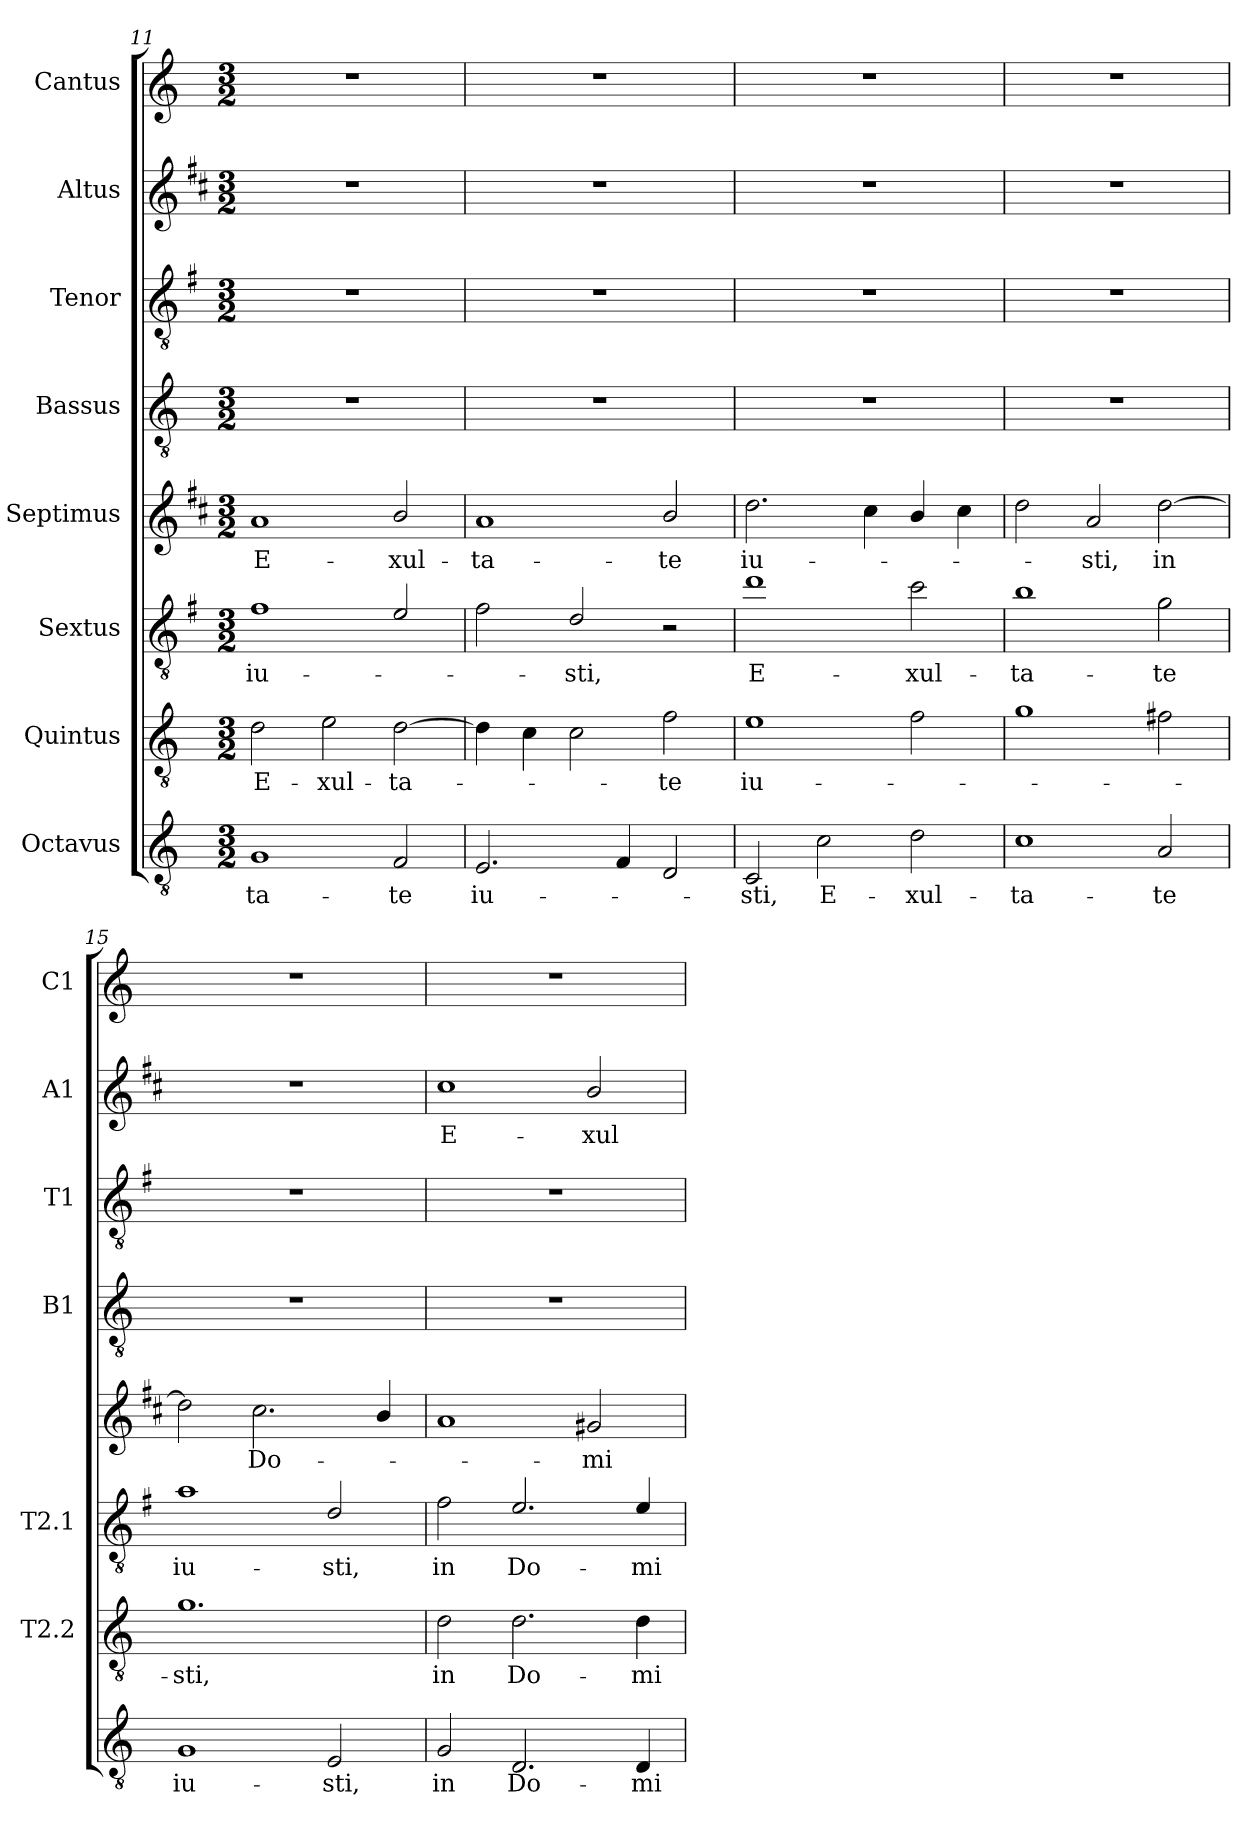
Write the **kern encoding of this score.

**kern	**text	**kern	**text	**kern	**text	**kern	**text	**kern	**kern	**kern	**text	**kern
*part8	*part8	*part7	*part7	*part6	*part6	*part5	*part5	*part4	*part3	*part2	*part2	*part1
*staff8	*staff8	*staff7	*staff7	*staff6	*staff6	*staff5	*staff5	*staff4	*staff3	*staff2	*staff2	*staff1
*I"Octavus	*	*I"Quintus	*	*I"Sextus	*	*I"Septimus	*	*I"Bassus	*I"Tenor	*I"Altus	*	*I"Cantus
*	*	*I'T2.2	*	*I'T2.1	*	*	*	*I'B1	*I'T1	*I'A1	*	*I'C1
!!LO:LB:g=z
*clefGv2	*	*clefGv2	*	*clefGv2	*	*clefG2	*	*clefGv2	*clefGv2	*clefG2	*	*clefG2
*	*	*	*	*ITrd4c7	*	*ITrd1c2	*	*	*ITrd4c7	*ITrd1c2	*	*
*k[]	*	*k[]	*	*k[]	*	*k[]	*	*k[]	*k[]	*k[]	*	*k[]
*C:	*	*C:	*	*C:	*	*C:	*	*C:	*C:	*C:	*	*C:
*M3/2	*	*M3/2	*	*M3/2	*	*M3/2	*	*M3/2	*M3/2	*M3/2	*	*M3/2
=11	=11	=11	=11	=11	=11	=11	=11	=11	=11	=11	=11	=11
!	!LO:LY:b	!	!LO:LY:b	!	!LO:LY:b	!	!LO:LY:b	!	!	!	!	!
1G	-ta-	2d\	E-	1B	iu-	1g	E-	1.r	1.r	1.r	.	1.r
!	!	!	!LO:LY:b	!	!	!	!	!	!	!	!	!
.	.	2e\	-xul-	.	.	.	.	.	.	.	.	.
!	!LO:LY:b	!	!LO:LY:b	!	!	!	!LO:LY:b	!	!	!	!	!
2F/	-te	[2d\	-ta-	2A/	.	2a/	-xul-	.	.	.	.	.
=12	=12	=12	=12	=12	=12	=12	=12	=12	=12	=12	=12	=12
!	!LO:LY:b	!	!	!	!	!	!LO:LY:b	!	!	!	!	!
2.E/	iu-	4d\]	.	2B\	.	1g	-ta-	1.r	1.r	1.r	.	1.r
.	.	4c\	.	.	.	.	.	.	.	.	.	.
!	!	!	!	!	!LO:LY:b	!	!	!	!	!	!	!
.	.	2c\	.	2G/	-sti,	.	.	.	.	.	.	.
4F/	.	.	.	.	.	.	.	.	.	.	.	.
!	!	!	!LO:LY:b	!	!	!	!LO:LY:b	!	!	!	!	!
2D/	.	2f\	-te	2r	.	2a/	-te	.	.	.	.	.
=13	=13	=13	=13	=13	=13	=13	=13	=13	=13	=13	=13	=13
!	!LO:LY:b	!	!LO:LY:b	!	!LO:LY:b	!	!LO:LY:b	!	!	!	!	!
2C/	-sti,	1e	iu-	1g	E-	2.cc\	iu-	1.r	1.r	1.r	.	1.r
!	!LO:LY:b	!	!	!	!	!	!	!	!	!	!	!
2c\	E-	.	.	.	.	.	.	.	.	.	.	.
.	.	.	.	.	.	4b\	.	.	.	.	.	.
!	!LO:LY:b	!	!	!	!LO:LY:b	!	!	!	!	!	!	!
2d\	-xul-	2f\	.	2f\	-xul-	4a/	.	.	.	.	.	.
.	.	.	.	.	.	4b\	.	.	.	.	.	.
=14	=14	=14	=14	=14	=14	=14	=14	=14	=14	=14	=14	=14
!	!LO:LY:b	!	!	!	!LO:LY:b	!	!	!	!	!	!	!
1c	-ta-	1g	.	1e	-ta-	2cc\	.	1.r	1.r	1.r	.	1.r
!	!	!	!	!	!	!	!LO:LY:b	!	!	!	!	!
.	.	.	.	.	.	2g/	-sti,	.	.	.	.	.
!	!LO:LY:b	!	!	!	!LO:LY:b	!	!LO:LY:b	!	!	!	!	!
2A/	-te	2f#X\	.	2c\	-te	[2cc\	in	.	.	.	.	.
=15	=15	=15	=15	=15	=15	=15	=15	=15	=15	=15	=15	=15
!	!LO:LY:b	!	!LO:LY:b	!	!LO:LY:b	!	!	!	!	!	!	!
1G	iu-	1.g	-sti,	1d	iu-	2cc\]	.	1.r	1.r	1.r	.	1.r
!	!	!	!	!	!	!	!LO:LY:b	!	!	!	!	!
.	.	.	.	.	.	2.b\	Do-	.	.	.	.	.
!	!LO:LY:b	!	!	!	!LO:LY:b	!	!	!	!	!	!	!
2E/	-sti,	.	.	2G/	-sti,	.	.	.	.	.	.	.
.	.	.	.	.	.	4a/	.	.	.	.	.	.
=16	=16	=16	=16	=16	=16	=16	=16	=16	=16	=16	=16	=16
!	!LO:LY:b	!	!LO:LY:b	!	!LO:LY:b	!	!	!	!	!	!LO:LY:b	!
2G/	in	2d\	in	2B\	in	1g	.	1.r	1.r	1b	E-	1.r
!	!LO:LY:b	!	!LO:LY:b	!	!LO:LY:b	!	!	!	!	!	!	!
2.D/	Do-	2.d\	Do-	2.A/	Do-	.	.	.	.	.	.	.
!	!	!	!	!	!	!	!LO:LY:b	!	!	!	!LO:LY:b	!
.	.	.	.	.	.	2f#X/	-mi-	.	.	2a/	-xul-	.
!	!LO:LY:b	!	!LO:LY:b	!	!LO:LY:b	!	!	!	!	!	!	!
4D/	-mi-	4d\	-mi-	4A/	-mi-	.	.	.	.	.	.	.
=	=	=	=	=	=	=	=	=	=	=	=	=
*-	*-	*-	*-	*-	*-	*-	*-	*-	*-	*-	*-	*-
